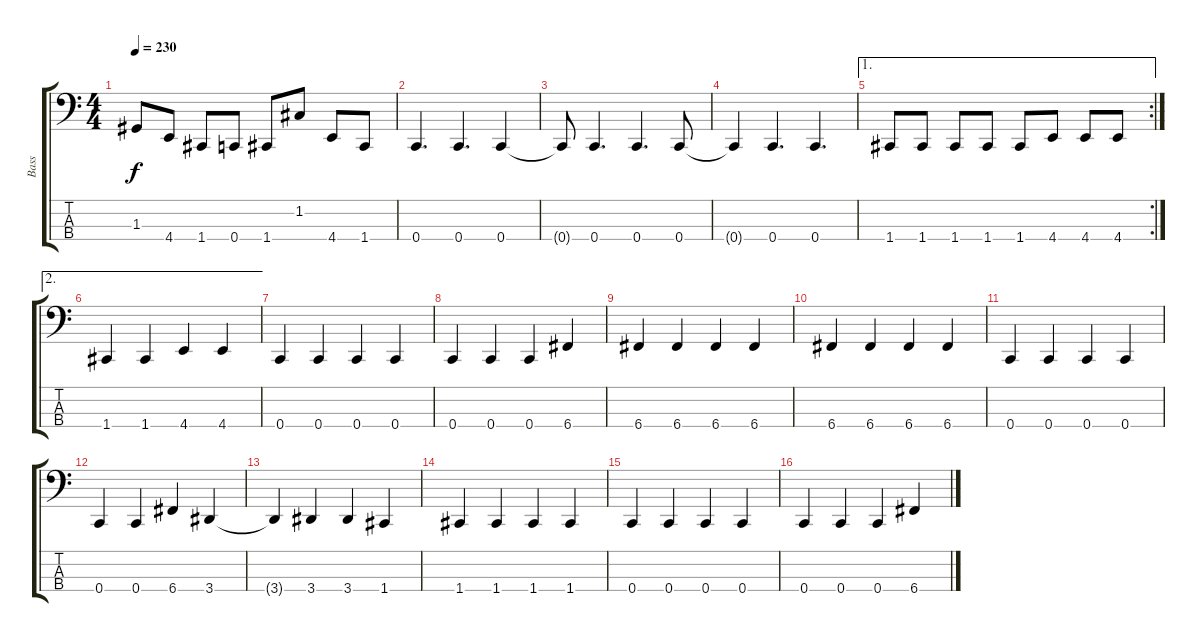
\track ("Bass" "Bass") {instrument electricbassfinger}
\staff {score tabs}
\tuning (F2 C2 G1 C1) {hide}
\ts (4 4)
\tempo 230
\clef f4
\ks c
1.3.8{dy f} 4.4.8 1.4.8 0.4.8 1.4.8 1.2.8 4.4.8 1.4.8 |
0.4.4{d} 0.4.4{d} 0.4.4 |
0.4{t}.8 0.4.4{d} 0.4.4{d} 0.4.8 |
0.4{t}.4 0.4.4{d} 0.4.4{d} |
\ae 1
\rc 2
1.4.8 1.4.8 1.4.8 1.4.8 1.4.8 4.4.8 4.4.8 4.4.8 |
\ae 2
1.4.4 1.4.4 4.4.4 4.4.4 |
0.4.4 0.4.4 0.4.4 0.4.4 |
0.4.4 0.4.4 0.4.4 6.4.4 |
6.4.4 6.4.4 6.4.4 6.4.4 |
6.4.4 6.4.4 6.4.4 6.4.4 |
0.4.4 0.4.4 0.4.4 0.4.4 |
0.4.4 0.4.4 6.4.4 3.4.4 |
3.4{t}.4 3.4.4 3.4.4 1.4.4 |
1.4.4 1.4.4 1.4.4 1.4.4 |
0.4.4 0.4.4 0.4.4 0.4.4 |
0.4.4 0.4.4 0.4.4 6.4.4
